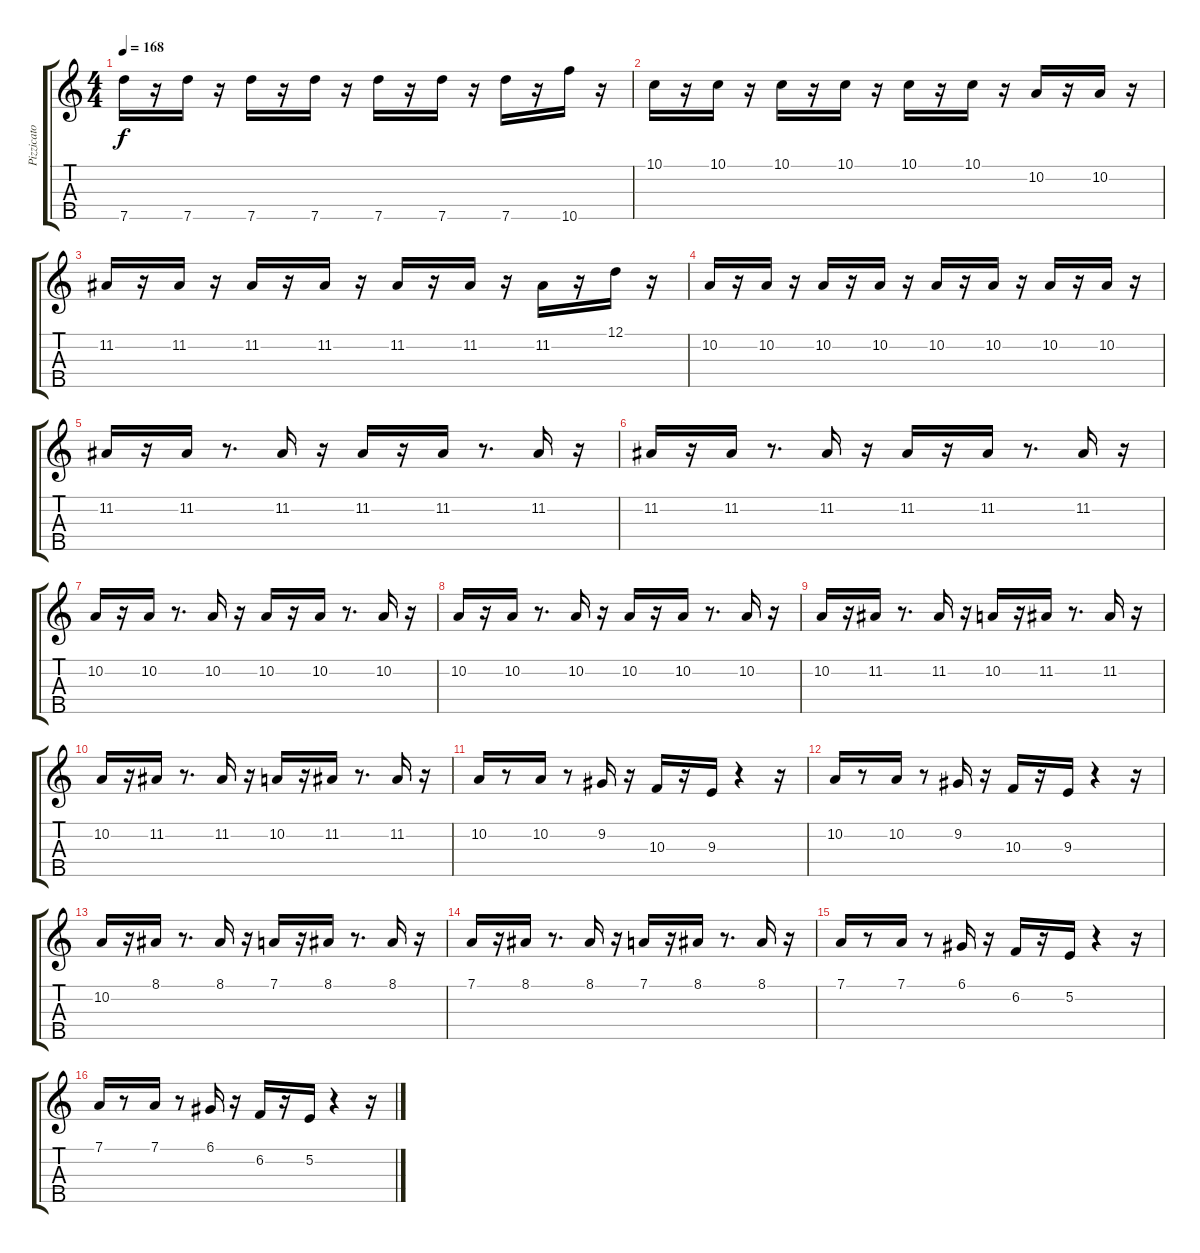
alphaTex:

\track ("Pizzicato Cordes" "Pizzicato ") {instrument pizzicatostrings}
\staff {score tabs}
\tuning (D4 B3 G3 D3 G4) {hide}
\ts (4 4)
\tempo 168
\clef g2
\ks c
7.5.16{dy f} r.16 7.5.16 r.16 7.5.16 r.16 7.5.16 r.16 7.5.16 r.16 7.5.16 r.16 7.5.16 r.16 10.5.16 r.16 |
10.1.16 r.16 10.1.16 r.16 10.1.16 r.16 10.1.16 r.16 10.1.16 r.16 10.1.16 r.16 10.2.16 r.16 10.2.16 r.16 |
11.2.16 r.16 11.2.16 r.16 11.2.16 r.16 11.2.16 r.16 11.2.16 r.16 11.2.16 r.16 11.2.16 r.16 12.1.16 r.16 |
10.2.16 r.16 10.2.16 r.16 10.2.16 r.16 10.2.16 r.16 10.2.16 r.16 10.2.16 r.16 10.2.16 r.16 10.2.16 r.16 |
11.2.16 r.16 11.2.16 r.8{d} 11.2.16 r.16 11.2.16 r.16 11.2.16 r.8{d} 11.2.16 r.16 |
11.2.16 r.16 11.2.16 r.8{d} 11.2.16 r.16 11.2.16 r.16 11.2.16 r.8{d} 11.2.16 r.16 |
10.2.16 r.16 10.2.16 r.8{d} 10.2.16 r.16 10.2.16 r.16 10.2.16 r.8{d} 10.2.16 r.16 |
10.2.16 r.16 10.2.16 r.8{d} 10.2.16 r.16 10.2.16 r.16 10.2.16 r.8{d} 10.2.16 r.16 |
10.2.16 r.16 11.2.16 r.8{d} 11.2.16 r.16 10.2.16 r.16 11.2.16 r.8{d} 11.2.16 r.16 |
10.2.16 r.16 11.2.16 r.8{d} 11.2.16 r.16 10.2.16 r.16 11.2.16 r.8{d} 11.2.16 r.16 |
10.2.16 r.8 10.2.16 r.8 9.2.16 r.16 10.3.16 r.16 9.3.16 r.4 r.16 |
10.2.16 r.8 10.2.16 r.8 9.2.16 r.16 10.3.16 r.16 9.3.16 r.4 r.16 |
10.2.16 r.16 8.1.16 r.8{d} 8.1.16 r.16 7.1.16 r.16 8.1.16 r.8{d} 8.1.16 r.16 |
7.1.16 r.16 8.1.16 r.8{d} 8.1.16 r.16 7.1.16 r.16 8.1.16 r.8{d} 8.1.16 r.16 |
7.1.16 r.8 7.1.16 r.8 6.1.16 r.16 6.2.16 r.16 5.2.16 r.4 r.16 |
7.1.16 r.8 7.1.16 r.8 6.1.16 r.16 6.2.16 r.16 5.2.16 r.4 r.16
